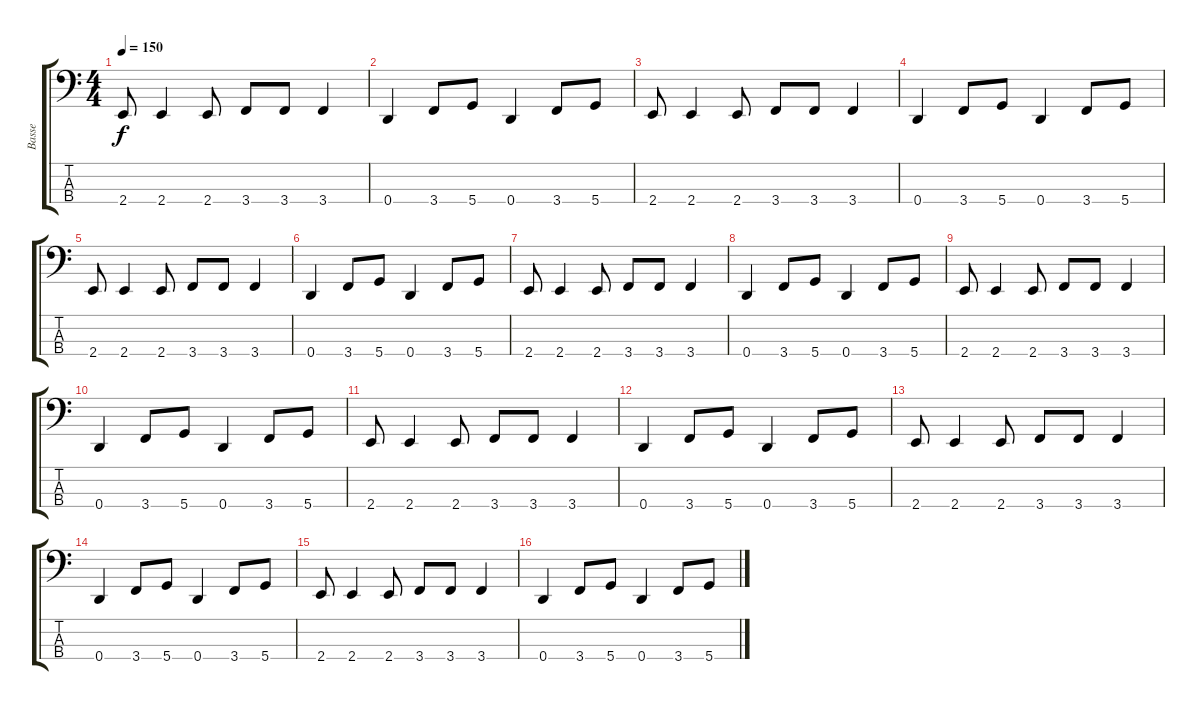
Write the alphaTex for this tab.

\track ("Basse" "Basse") {instrument electricbasspick}
\staff {score tabs}
\tuning (G2 D2 A1 D1) {hide}
\ts (4 4)
\tempo 150
\clef f4
\ks c
2.4.8{dy f} 2.4.4 2.4.8 3.4.8 3.4.8 3.4.4 |
0.4.4 3.4.8 5.4.8 0.4.4 3.4.8 5.4.8 |
2.4.8 2.4.4 2.4.8 3.4.8 3.4.8 3.4.4 |
0.4.4 3.4.8 5.4.8 0.4.4 3.4.8 5.4.8 |
2.4.8 2.4.4 2.4.8 3.4.8 3.4.8 3.4.4 |
0.4.4 3.4.8 5.4.8 0.4.4 3.4.8 5.4.8 |
2.4.8 2.4.4 2.4.8 3.4.8 3.4.8 3.4.4 |
0.4.4 3.4.8 5.4.8 0.4.4 3.4.8 5.4.8 |
2.4.8 2.4.4 2.4.8 3.4.8 3.4.8 3.4.4 |
0.4.4 3.4.8 5.4.8 0.4.4 3.4.8 5.4.8 |
2.4.8 2.4.4 2.4.8 3.4.8 3.4.8 3.4.4 |
0.4.4 3.4.8 5.4.8 0.4.4 3.4.8 5.4.8 |
2.4.8 2.4.4 2.4.8 3.4.8 3.4.8 3.4.4 |
0.4.4 3.4.8 5.4.8 0.4.4 3.4.8 5.4.8 |
2.4.8 2.4.4 2.4.8 3.4.8 3.4.8 3.4.4 |
0.4.4 3.4.8 5.4.8 0.4.4 3.4.8 5.4.8
